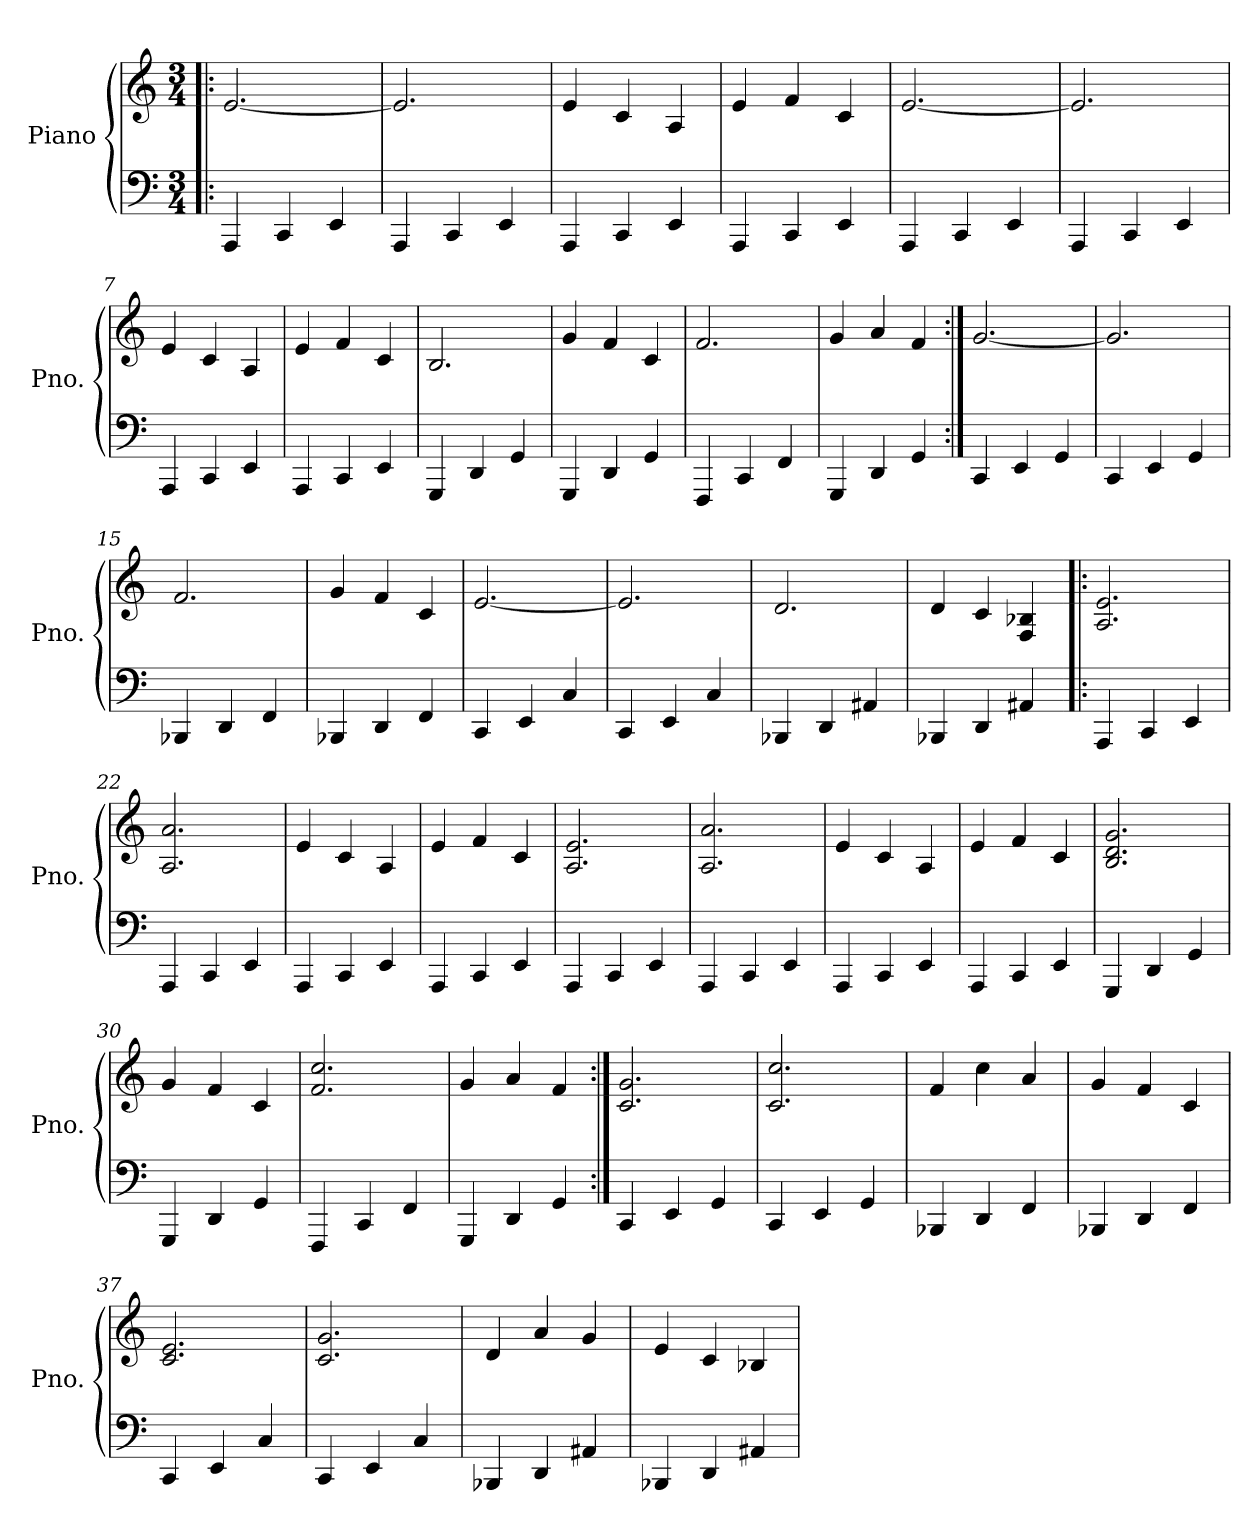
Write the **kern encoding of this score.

**kern	**kern
*part1	*part1
*staff2	*staff1
*I"Piano	*
*I'Pno.	*
*clefF4	*clefG2
*k[]	*k[]
*M3/4	*M3/4
=1!|:	=1!|:
4AAA/	[2.e/
4CC/	.
4EE/	.
=2	=2
4AAA/	2.e/]
4CC/	.
4EE/	.
=3	=3
4AAA/	4e/
4CC/	4c/
4EE/	4A/
=4	=4
4AAA/	4e/
4CC/	4f/
4EE/	4c/
=5	=5
4AAA/	[2.e/
4CC/	.
4EE/	.
=6	=6
4AAA/	2.e/]
4CC/	.
4EE/	.
=7	=7
4AAA/	4e/
4CC/	4c/
4EE/	4A/
=8	=8
4AAA/	4e/
4CC/	4f/
4EE/	4c/
=9	=9
4GGG/	2.B/
4DD/	.
4GG/	.
!!LO:LB:g=z
=10	=10
4GGG/	4g/
4DD/	4f/
4GG/	4c/
=11	=11
4FFF/	2.f/
4CC/	.
4FF/	.
=12	=12
4GGG/	4g/
4DD/	4a/
4GG/	4f/
=13:|!	=13:|!
4CC/	[2.g/
4EE/	.
4GG/	.
=14	=14
4CC/	2.g/]
4EE/	.
4GG/	.
=15	=15
4BBB-X/	2.f/
4DD/	.
4FF/	.
=16	=16
4BBB-X/	4g/
4DD/	4f/
4FF/	4c/
=17	=17
4CC/	[2.e/
4EE/	.
4C/	.
=18	=18
4CC/	2.e/]
4EE/	.
4C/	.
=19	=19
4BBB-X/	2.d/
4DD/	.
4AA#X/	.
!!LO:LB:g=z
=20	=20
4BBB-X/	4d/
4DD/	4c/
4AA#X/	4F/ 4B-X/
=21!|:	=21!|:
4AAA/	2.A/ 2.e/
4CC/	.
4EE/	.
=22	=22
4AAA/	2.A/ 2.a/
4CC/	.
4EE/	.
=23	=23
4AAA/	4e/
4CC/	4c/
4EE/	4A/
=24	=24
4AAA/	4e/
4CC/	4f/
4EE/	4c/
=25	=25
4AAA/	2.A/ 2.e/
4CC/	.
4EE/	.
=26	=26
4AAA/	2.A/ 2.a/
4CC/	.
4EE/	.
=27	=27
4AAA/	4e/
4CC/	4c/
4EE/	4A/
=28	=28
4AAA/	4e/
4CC/	4f/
4EE/	4c/
!!LO:LB:g=z
=29	=29
4GGG/	2.B/ 2.d/ 2.g/
4DD/	.
4GG/	.
=30	=30
4GGG/	4g/
4DD/	4f/
4GG/	4c/
=31	=31
4FFF/	2.f/ 2.cc/
4CC/	.
4FF/	.
=32	=32
4GGG/	4g/
4DD/	4a/
4GG/	4f/
=33:|!	=33:|!
4CC/	2.c/ 2.g/
4EE/	.
4GG/	.
=34	=34
4CC/	2.c/ 2.cc/
4EE/	.
4GG/	.
=35	=35
4BBB-X/	4f/
4DD/	4cc\
4FF/	4a/
=36	=36
4BBB-X/	4g/
4DD/	4f/
4FF/	4c/
=37	=37
4CC/	2.c/ 2.e/
4EE/	.
4C/	.
=38	=38
4CC/	2.c/ 2.g/
4EE/	.
4C/	.
!!LO:LB:g=z
=39	=39
4BBB-X/	4d/
4DD/	4a/
4AA#X/	4g/
=40	=40
4BBB-X/	4e/
4DD/	4c/
4AA#X/	4B-X/
=	=
*-	*-
